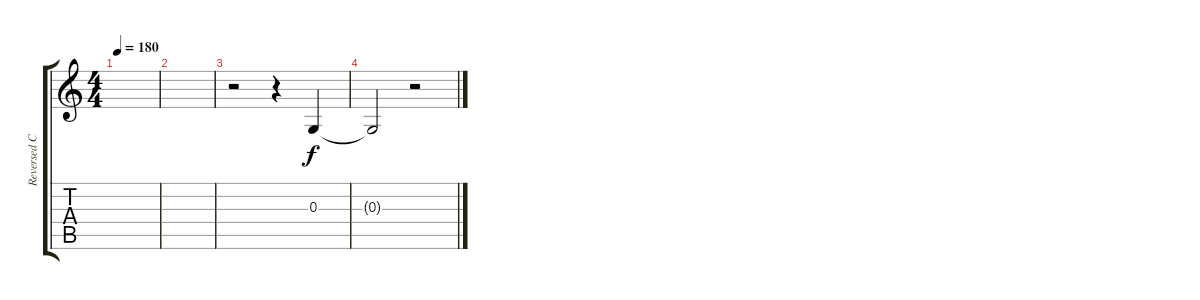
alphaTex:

\track ("Reversed Cymbal" "Reversed C") {instrument reversecymbal}
\staff {score tabs}
\tuning (E4 B3 G3 D3 A2 E2) {hide}
\ts (4 4)
\tempo 180
\clef g2
\ks c
|
|
r.2 r.4 0.3.4 |
0.3{t}.2 r.2
